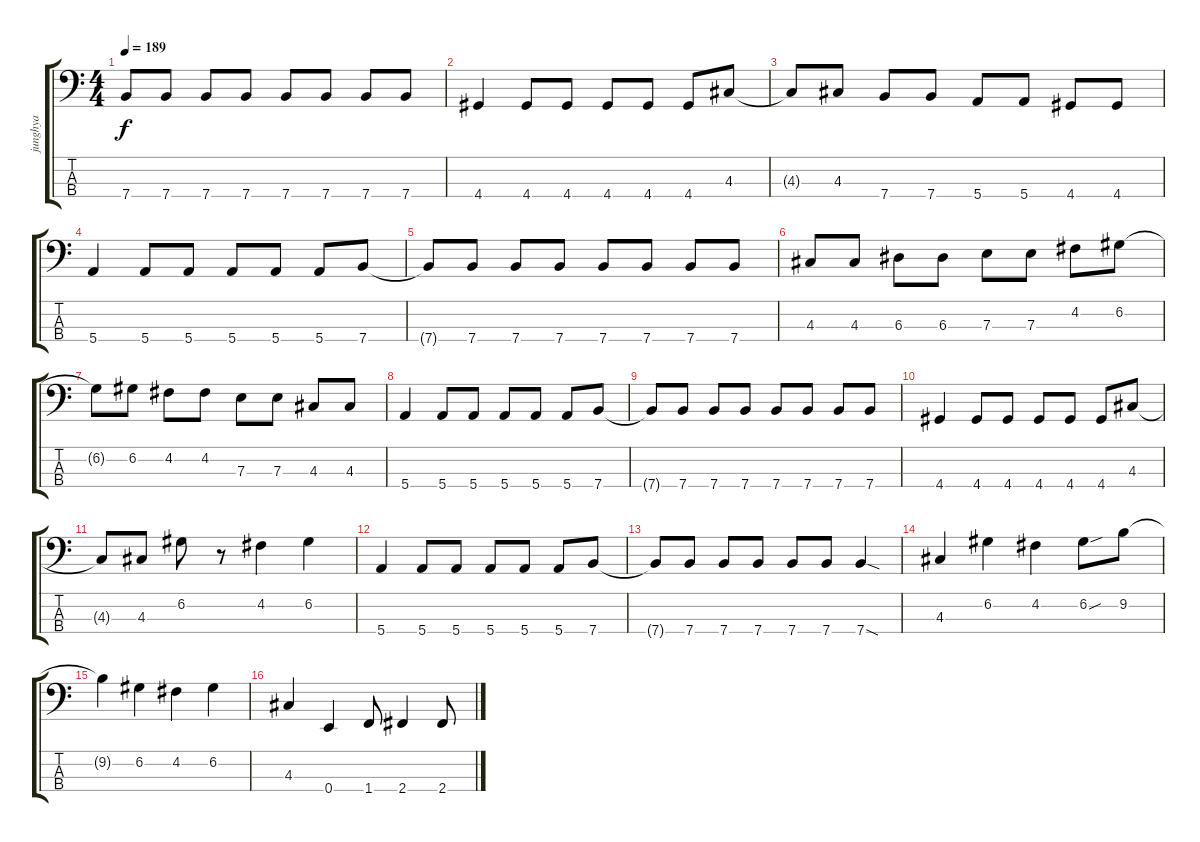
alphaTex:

\track ("junghya" "junghya") {instrument electricbassfinger}
\staff {score tabs}
\tuning (G2 D2 A1 E1) {hide}
\ts (4 4)
\tempo 189
\clef f4
\ks c
7.4{t}.8{dy f} 7.4.8 7.4.8 7.4.8 7.4.8 7.4.8 7.4.8 7.4.8 |
4.4.4 4.4.8 4.4.8 4.4.8 4.4.8 4.4.8 4.3.8 |
4.3{t}.8 4.3.8 7.4.8 7.4.8 5.4.8 5.4.8 4.4.8 4.4.8 |
5.4.4 5.4.8 5.4.8 5.4.8 5.4.8 5.4.8 7.4.8 |
7.4{t}.8 7.4.8 7.4.8 7.4.8 7.4.8 7.4.8 7.4.8 7.4.8 |
4.3.8 4.3.8 6.3.8 6.3.8 7.3.8 7.3.8 4.2.8 6.2.8 |
6.2{t}.8 6.2.8 4.2.8 4.2.8 7.3.8 7.3.8 4.3.8 4.3.8 |
5.4.4 5.4.8 5.4.8 5.4.8 5.4.8 5.4.8 7.4.8 |
7.4{t}.8 7.4.8 7.4.8 7.4.8 7.4.8 7.4.8 7.4.8 7.4.8 |
4.4.4 4.4.8 4.4.8 4.4.8 4.4.8 4.4.8 4.3.8 |
4.3{t}.8 4.3.8 6.2.8 r.8 4.2.4 6.2.4 |
5.4.4 5.4.8 5.4.8 5.4.8 5.4.8 5.4.8 7.4.8 |
7.4{t}.8 7.4.8 7.4.8 7.4.8 7.4.8 7.4.8 7.4{sod}.4 |
4.3.4 6.2.4 4.2.4 6.2{sou}.8 9.2.8 |
9.2{t}.4 6.2.4 4.2.4 6.2.4 |
4.3.4 0.4.4 1.4.8 2.4.4 2.4.8
